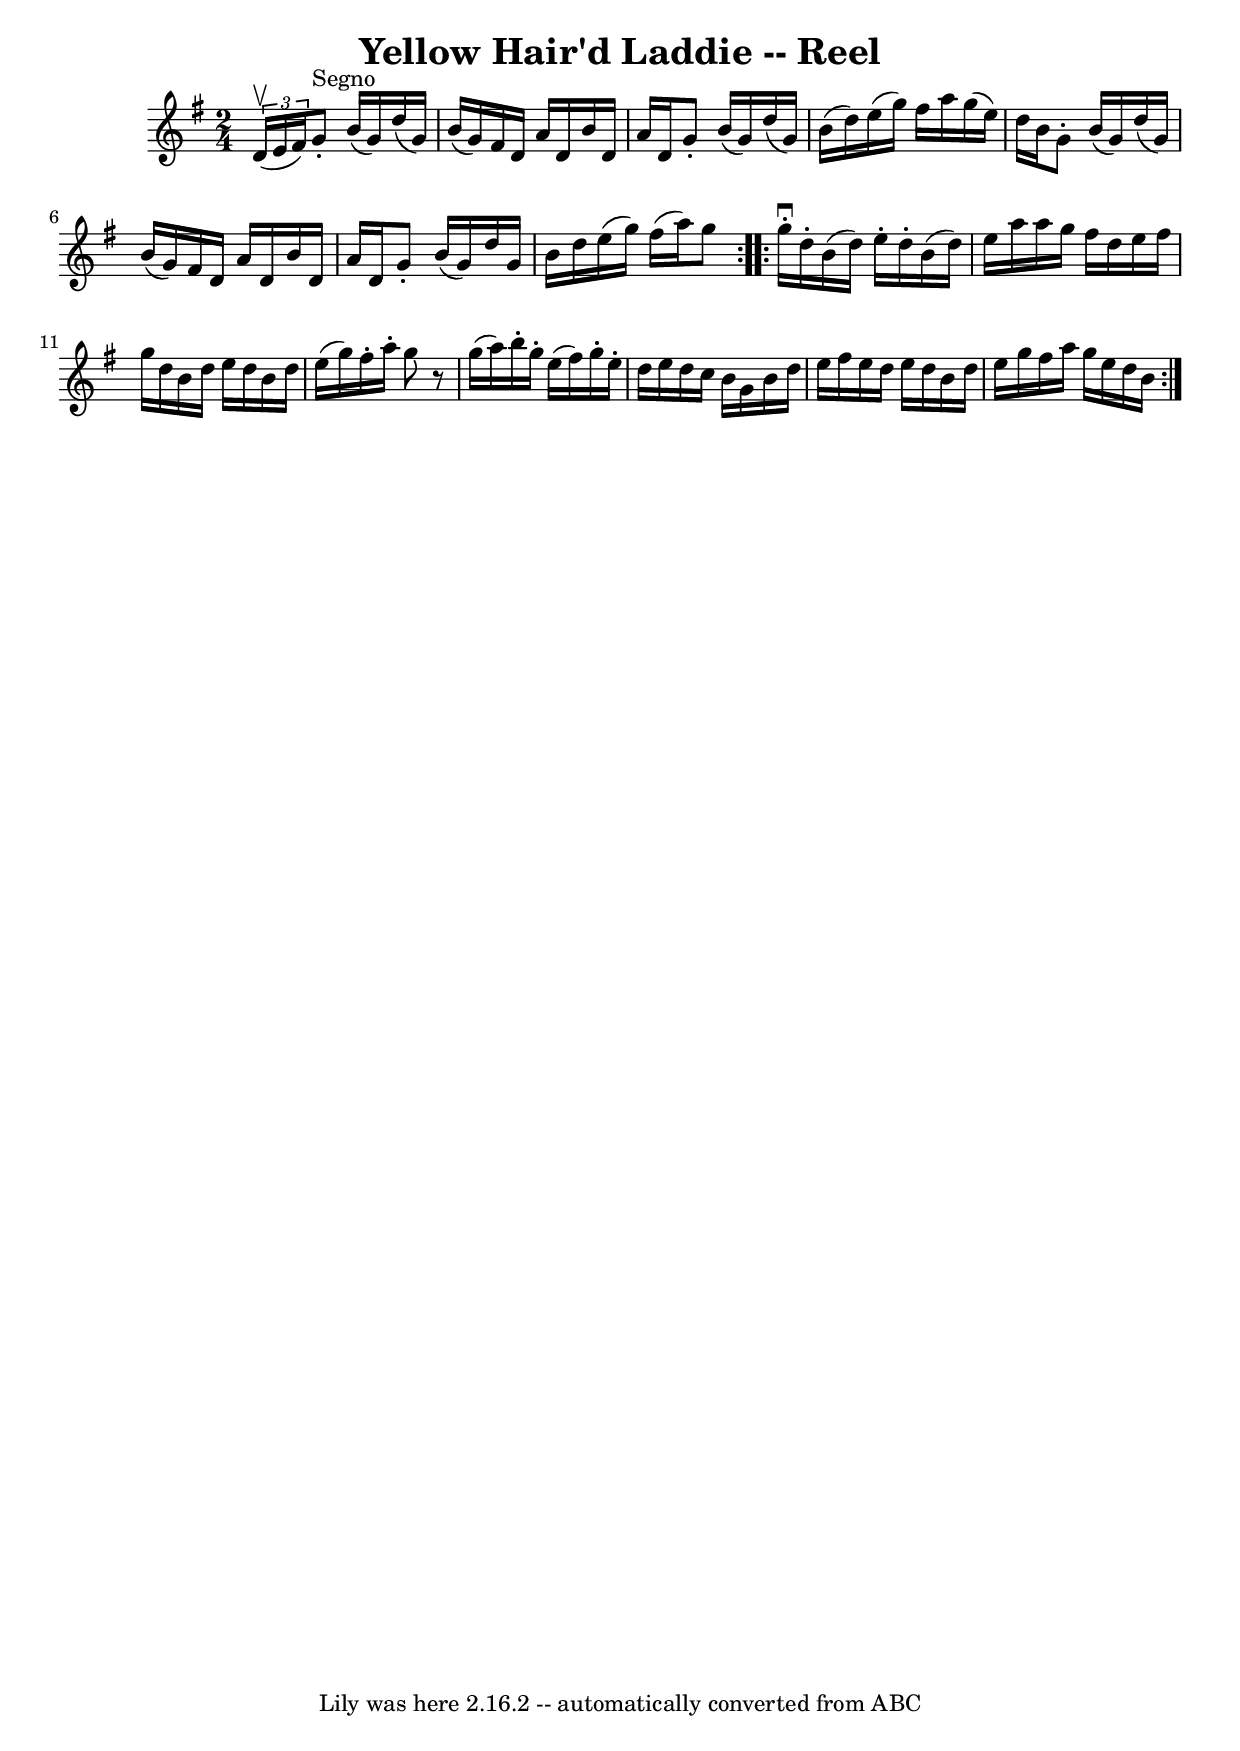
\version "2.16.2"
\include "Mammoth.ily"
\header {
  %% book = "Ryan's Mammoth Collection"
  crossRefNumber = "1"
  footnotes = "\\\\277\\\\AKA Five Mile Chase"
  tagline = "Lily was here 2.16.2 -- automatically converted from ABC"
  title = "Yellow Hair'd Laddie -- Reel"

}
voicedefault =  {



  \repeat volta 2 {

    \time 2/4 
    \key g \major
    \times 2/3 { d'16^\upbow(e'16 fis'16) 
	       }   
    |
    g'8^"Segno"-. b'16 (g'16) d''16 (g'16) b'16 (
    g'16)   |
    fis'16 d'16 a'16 d'16 b'16 d'16 a'16    
    d'16    |
    g'8-. b'16 (g'16) d''16 (g'16) b'16 (
    d''16)   |
    e''16 (g''16) fis''16 a''16 g''16 (
    e''16) d''16 b'16    |
    g'8-. b'16 (g'16) d''16 (
    g'16) b'16 (g'16)   |
    fis'16 d'16 a'16 d'16    
    b'16 d'16 a'16 d'16    |
    g'8-. b'16 (g'16) d''16   
    g'16 b'16 d''16    |
    e''16 (g''16) fis''16 (a''16-) g''8  
  }     
  \repeat volta 2 {
    g''16^\downbow-. d''16-. b'16 (
    d''16) e''16-. d''16-. b'16 (d''16)   |
    e''16    
    a''16 a''16 g''16 fis''16 d''16 e''16 fis''16    |
    
    g''16 d''16 b'16 d''16 e''16 d''16 b'16 d''16    |
    
    e''16 (g''16) fis''16-. a''16-. g''8    r8   |
    g''16 
    (a''16) b''16-. g''16-. e''16 (fis''16) g''16-. e''16-.   |
    d''16 e''16 d''16 c''16 b'16 g'16 b'16    
    d''16    |
    e''16 fis''16 e''16 d''16 e''16 d''16    
    b'16 d''16    |
    e''16 g''16 fis''16 a''16 g''16    
    e''16 d''16 b'16      
  }   

}

\score{
  <<

    \context Staff="default"
    {
      \voicedefault 
      
    }

  >>
  \layout {
    
  }
  \midi {
  }

}
